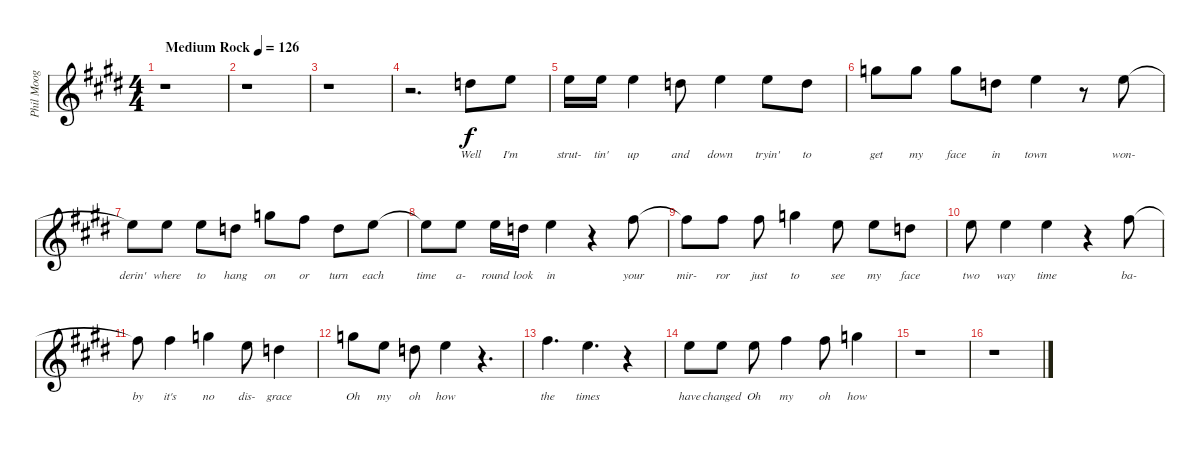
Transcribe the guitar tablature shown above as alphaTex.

\track ("Phil Moog Vocals" "Phil Moog ") {instrument contrabass}
\staff {score}
\tuning (E4 B3 G3 D3 A2 E2) {hide}
\ts (4 4)
\tempo (126 "Medium Rock")
\clef g2
\ks e
r.1{dy f instrument contrabass} |
r.1 |
r.1 |
r.2{d} 7.3.8{lyrics (0 "Well") lyrics (1 "") lyrics (2 "") lyrics (3 "") lyrics (4 "")} 9.3.8{lyrics (0 "I'm") lyrics (1 "") lyrics (2 "") lyrics (3 "") lyrics (4 "")} |
9.3.16{lyrics (0 "strut-") lyrics (1 "") lyrics (2 "") lyrics (3 "") lyrics (4 "")} 9.3.16{lyrics (0 "tin'") lyrics (1 "") lyrics (2 "") lyrics (3 "") lyrics (4 "")} 9.3.4{lyrics (0 "up") lyrics (1 "") lyrics (2 "") lyrics (3 "") lyrics (4 "")} 7.3.8{lyrics (0 "and") lyrics (1 "") lyrics (2 "") lyrics (3 "") lyrics (4 "")} 9.3.4{lyrics (0 "down") lyrics (1 "") lyrics (2 "") lyrics (3 "") lyrics (4 "")} 9.3.8{lyrics (0 "tryin'") lyrics (1 "") lyrics (2 "") lyrics (3 "") lyrics (4 "")} 7.3.8{lyrics (0 "to") lyrics (1 "") lyrics (2 "") lyrics (3 "") lyrics (4 "")} |
8.2.8{lyrics (0 "get") lyrics (1 "") lyrics (2 "") lyrics (3 "") lyrics (4 "")} 8.2.8{lyrics (0 "my") lyrics (1 "") lyrics (2 "") lyrics (3 "") lyrics (4 "")} 8.2.8{lyrics (0 "face") lyrics (1 "") lyrics (2 "") lyrics (3 "") lyrics (4 "")} 7.3.8{lyrics (0 "in") lyrics (1 "") lyrics (2 "") lyrics (3 "") lyrics (4 "")} 9.3.4{lyrics (0 "town") lyrics (1 "") lyrics (2 "") lyrics (3 "") lyrics (4 "")} r.8 9.3.8{lyrics (0 "won-") lyrics (1 "") lyrics (2 "") lyrics (3 "") lyrics (4 "")} |
9.3{t}.8{lyrics (0 "derin'") lyrics (1 "") lyrics (2 "") lyrics (3 "") lyrics (4 "")} 9.3.8{lyrics (0 "where") lyrics (1 "") lyrics (2 "") lyrics (3 "") lyrics (4 "")} 9.3.8{lyrics (0 "to") lyrics (1 "") lyrics (2 "") lyrics (3 "") lyrics (4 "")} 7.3.8{lyrics (0 "hang") lyrics (1 "") lyrics (2 "") lyrics (3 "") lyrics (4 "")} 8.2.8{lyrics (0 "on") lyrics (1 "") lyrics (2 "") lyrics (3 "") lyrics (4 "")} 7.2.8{lyrics (0 "or") lyrics (1 "") lyrics (2 "") lyrics (3 "") lyrics (4 "")} 7.3.8{lyrics (0 "turn") lyrics (1 "") lyrics (2 "") lyrics (3 "") lyrics (4 "")} 9.3.8{lyrics (0 "each") lyrics (1 "") lyrics (2 "") lyrics (3 "") lyrics (4 "")} |
9.3{t}.8{lyrics (0 "time") lyrics (1 "") lyrics (2 "") lyrics (3 "") lyrics (4 "")} 9.3.8{lyrics (0 "a-") lyrics (1 "") lyrics (2 "") lyrics (3 "") lyrics (4 "")} 9.3.16{lyrics (0 "round") lyrics (1 "") lyrics (2 "") lyrics (3 "") lyrics (4 "")} 7.3.16{lyrics (0 "look") lyrics (1 "") lyrics (2 "") lyrics (3 "") lyrics (4 "")} 9.3.4{lyrics (0 "in") lyrics (1 "") lyrics (2 "") lyrics (3 "") lyrics (4 "")} r.4 7.2.8{lyrics (0 "your") lyrics (1 "") lyrics (2 "") lyrics (3 "") lyrics (4 "")} |
7.2{t}.8{lyrics (0 "mir-") lyrics (1 "") lyrics (2 "") lyrics (3 "") lyrics (4 "")} 7.2.8{lyrics (0 "ror") lyrics (1 "") lyrics (2 "") lyrics (3 "") lyrics (4 "")} 7.2.8{lyrics (0 "just") lyrics (1 "") lyrics (2 "") lyrics (3 "") lyrics (4 "")} 8.2.4{lyrics (0 "to") lyrics (1 "") lyrics (2 "") lyrics (3 "") lyrics (4 "")} 9.3.8{lyrics (0 "see") lyrics (1 "") lyrics (2 "") lyrics (3 "") lyrics (4 "")} 9.3.8{lyrics (0 "my") lyrics (1 "") lyrics (2 "") lyrics (3 "") lyrics (4 "")} 7.3.8{lyrics (0 "face") lyrics (1 "") lyrics (2 "") lyrics (3 "") lyrics (4 "")} |
9.3.8{lyrics (0 "two") lyrics (1 "") lyrics (2 "") lyrics (3 "") lyrics (4 "")} 9.3.4{lyrics (0 "way") lyrics (1 "") lyrics (2 "") lyrics (3 "") lyrics (4 "")} 9.3.4{lyrics (0 "time") lyrics (1 "") lyrics (2 "") lyrics (3 "") lyrics (4 "")} r.4 7.2.8{lyrics (0 "ba-") lyrics (1 "") lyrics (2 "") lyrics (3 "") lyrics (4 "")} |
7.2{t}.8{lyrics (0 "by") lyrics (1 "") lyrics (2 "") lyrics (3 "") lyrics (4 "")} 7.2.4{lyrics (0 "it's") lyrics (1 "") lyrics (2 "") lyrics (3 "") lyrics (4 "")} 8.2.4{lyrics (0 "no") lyrics (1 "") lyrics (2 "") lyrics (3 "") lyrics (4 "")} 9.3.8{lyrics (0 "dis-") lyrics (1 "") lyrics (2 "") lyrics (3 "") lyrics (4 "")} 7.3.4{lyrics (0 "grace") lyrics (1 "") lyrics (2 "") lyrics (3 "") lyrics (4 "")} |
8.2.8{lyrics (0 "Oh") lyrics (1 "") lyrics (2 "") lyrics (3 "") lyrics (4 "")} 9.3.8{lyrics (0 "my") lyrics (1 "") lyrics (2 "") lyrics (3 "") lyrics (4 "")} 7.3.8{lyrics (0 "oh") lyrics (1 "") lyrics (2 "") lyrics (3 "") lyrics (4 "")} 9.3.4{lyrics (0 "how") lyrics (1 "") lyrics (2 "") lyrics (3 "") lyrics (4 "")} r.4{d} |
7.2.4{d lyrics (0 "the") lyrics (1 "") lyrics (2 "") lyrics (3 "") lyrics (4 "")} 9.3.4{d lyrics (0 "times") lyrics (1 "") lyrics (2 "") lyrics (3 "") lyrics (4 "")} r.4 |
9.3.8{lyrics (0 "have") lyrics (1 "") lyrics (2 "") lyrics (3 "") lyrics (4 "")} 9.3.8{lyrics (0 "changed") lyrics (1 "") lyrics (2 "") lyrics (3 "") lyrics (4 "")} 9.3.8{lyrics (0 "Oh") lyrics (1 "") lyrics (2 "") lyrics (3 "") lyrics (4 "")} 7.2.4{lyrics (0 "my") lyrics (1 "") lyrics (2 "") lyrics (3 "") lyrics (4 "")} 7.2.8{lyrics (0 "oh") lyrics (1 "") lyrics (2 "") lyrics (3 "") lyrics (4 "")} 8.2.4{lyrics (0 "how") lyrics (1 "") lyrics (2 "") lyrics (3 "") lyrics (4 "")} |
r.1 |
r.1
